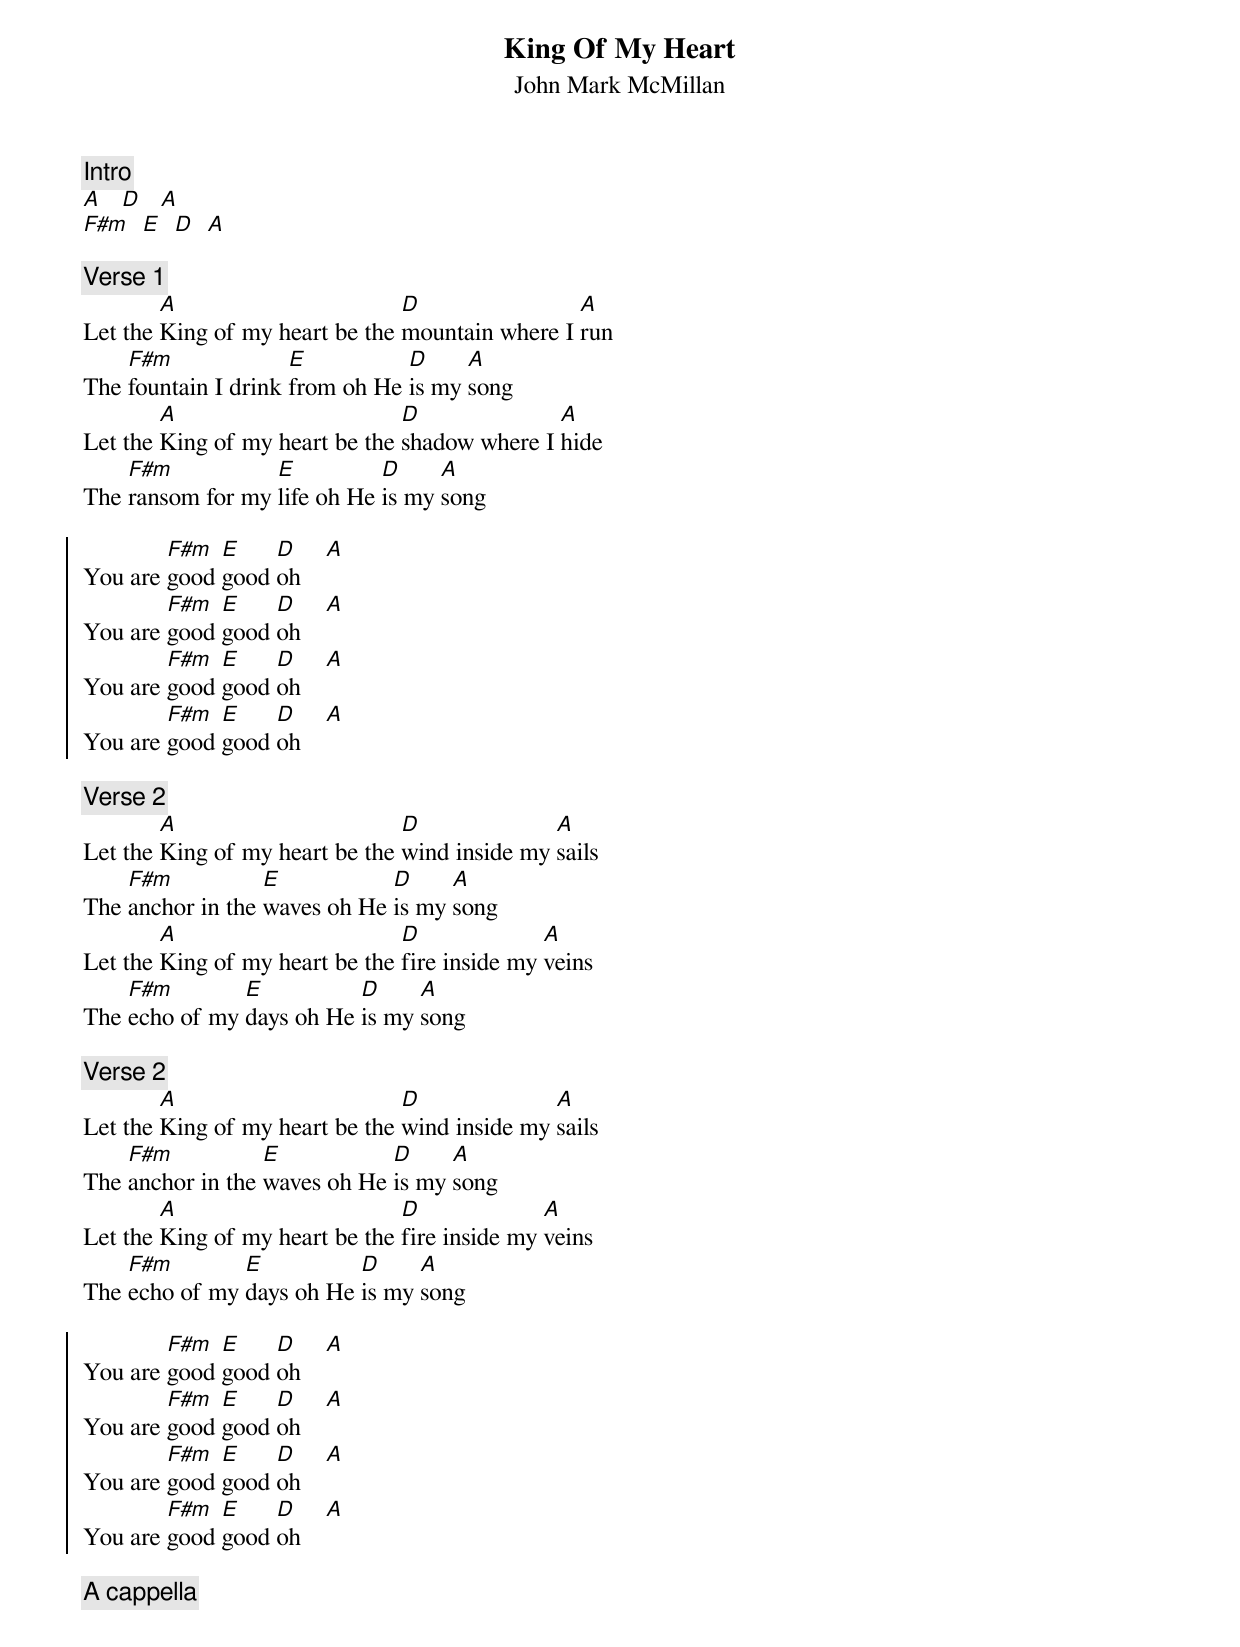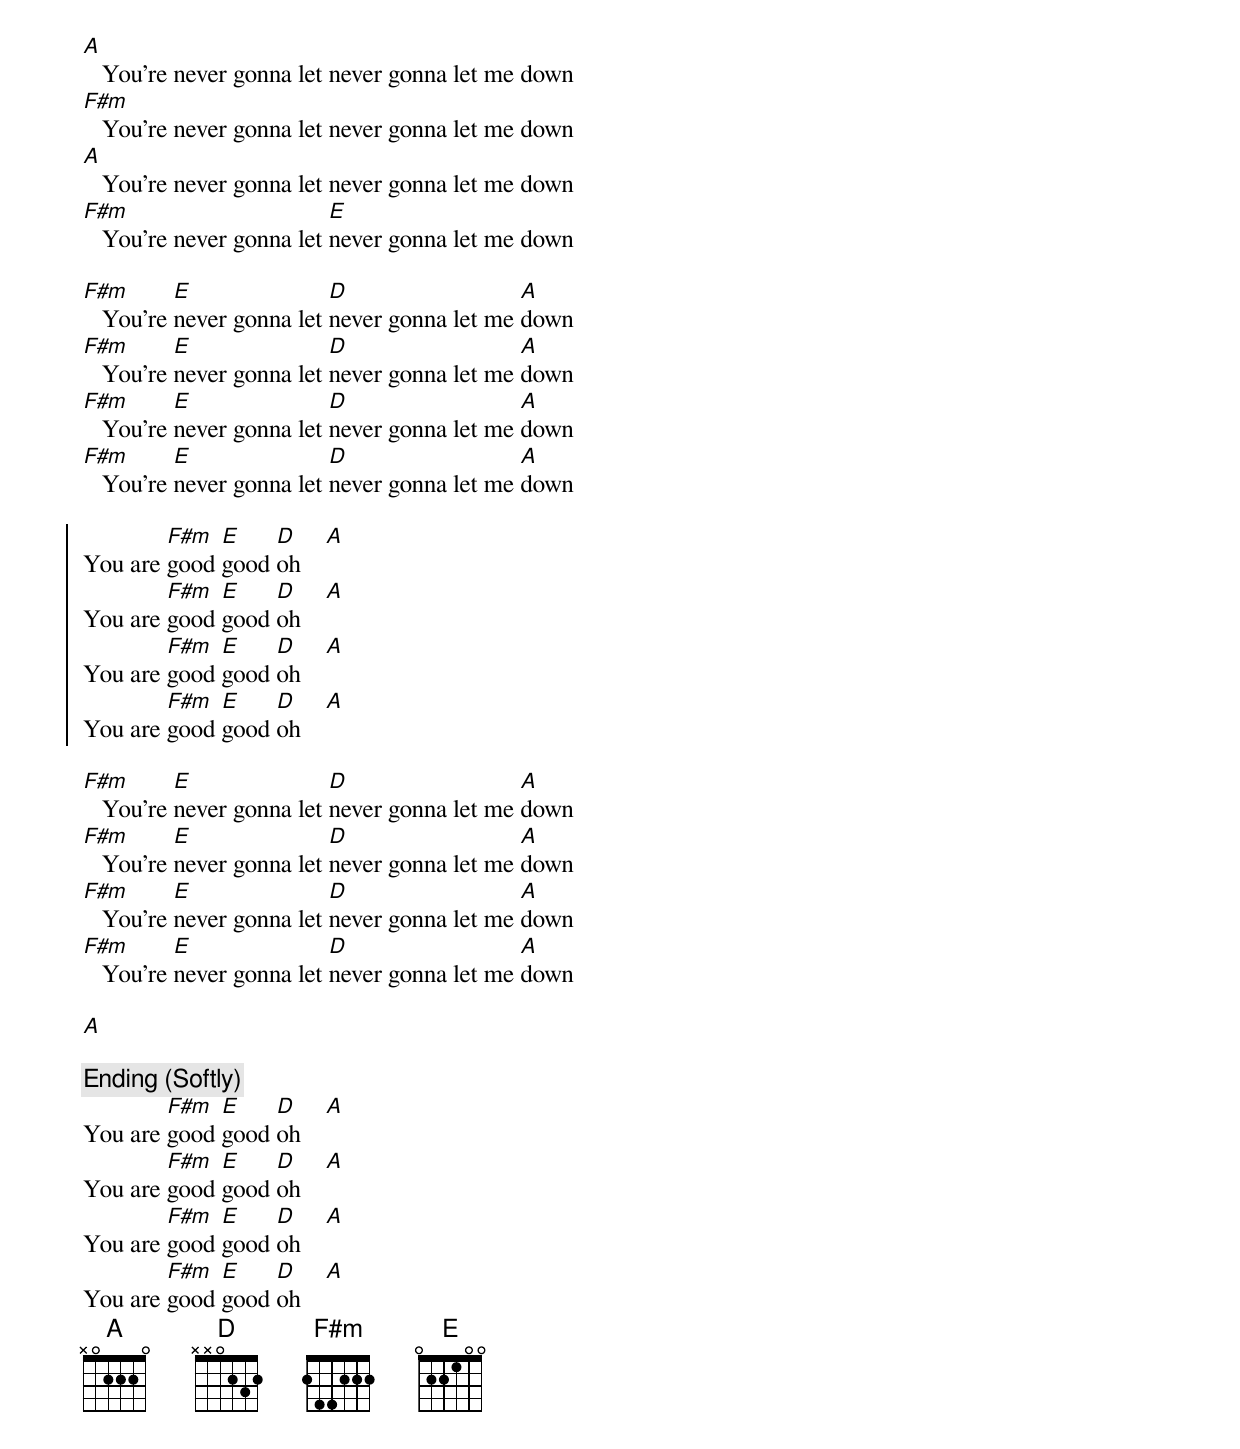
{title:King Of My Heart}
{subtitle:John Mark McMillan}
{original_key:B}
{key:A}
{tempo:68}
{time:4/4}
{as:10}
{c:Intro}
[A]   [D]   [A]
[F#m]  [E]  [D]  [A]

{c:Verse 1}
Let the [A]King of my heart be the [D]mountain where I [A]run
The [F#m]fountain I drink [E]from oh He [D]is my [A]song
Let the [A]King of my heart be the [D]shadow where I [A]hide
The [F#m]ransom for my [E]life oh He [D]is my [A]song

{soc}
You are [F#m]good [E]good [D]oh    [A]
You are [F#m]good [E]good [D]oh    [A]
You are [F#m]good [E]good [D]oh    [A]
You are [F#m]good [E]good [D]oh    [A]
{eoc}

{c:Verse 2}
Let the [A]King of my heart be the [D]wind inside my [A]sails
The [F#m]anchor in the [E]waves oh He [D]is my [A]song
Let the [A]King of my heart be the [D]fire inside my [A]veins
The [F#m]echo of my [E]days oh He [D]is my [A]song

{c:Verse 2}
Let the [A]King of my heart be the [D]wind inside my [A]sails
The [F#m]anchor in the [E]waves oh He [D]is my [A]song
Let the [A]King of my heart be the [D]fire inside my [A]veins
The [F#m]echo of my [E]days oh He [D]is my [A]song

{soc}
You are [F#m]good [E]good [D]oh    [A]
You are [F#m]good [E]good [D]oh    [A]
You are [F#m]good [E]good [D]oh    [A]
You are [F#m]good [E]good [D]oh    [A]
{eoc}

{c:A cappella}
{sob}
[A]   You're never gonna let never gonna let me down
[F#m]   You're never gonna let never gonna let me down
[A]   You're never gonna let never gonna let me down
[F#m]   You're never gonna let [E]never gonna let me down

[F#m]   You're [E]never gonna let [D]never gonna let me [A]down
[F#m]   You're [E]never gonna let [D]never gonna let me [A]down
[F#m]   You're [E]never gonna let [D]never gonna let me [A]down
[F#m]   You're [E]never gonna let [D]never gonna let me [A]down
{eob}

{soc}
You are [F#m]good [E]good [D]oh    [A]
You are [F#m]good [E]good [D]oh    [A]
You are [F#m]good [E]good [D]oh    [A]
You are [F#m]good [E]good [D]oh    [A]
{eoc}

{sob}
[F#m]   You're [E]never gonna let [D]never gonna let me [A]down
[F#m]   You're [E]never gonna let [D]never gonna let me [A]down
[F#m]   You're [E]never gonna let [D]never gonna let me [A]down
[F#m]   You're [E]never gonna let [D]never gonna let me [A]down
{eob}

[A]

{c:Ending (Softly)}
You are [F#m]good [E]good [D]oh    [A]
You are [F#m]good [E]good [D]oh    [A]
You are [F#m]good [E]good [D]oh    [A]
You are [F#m]good [E]good [D]oh    [A]
